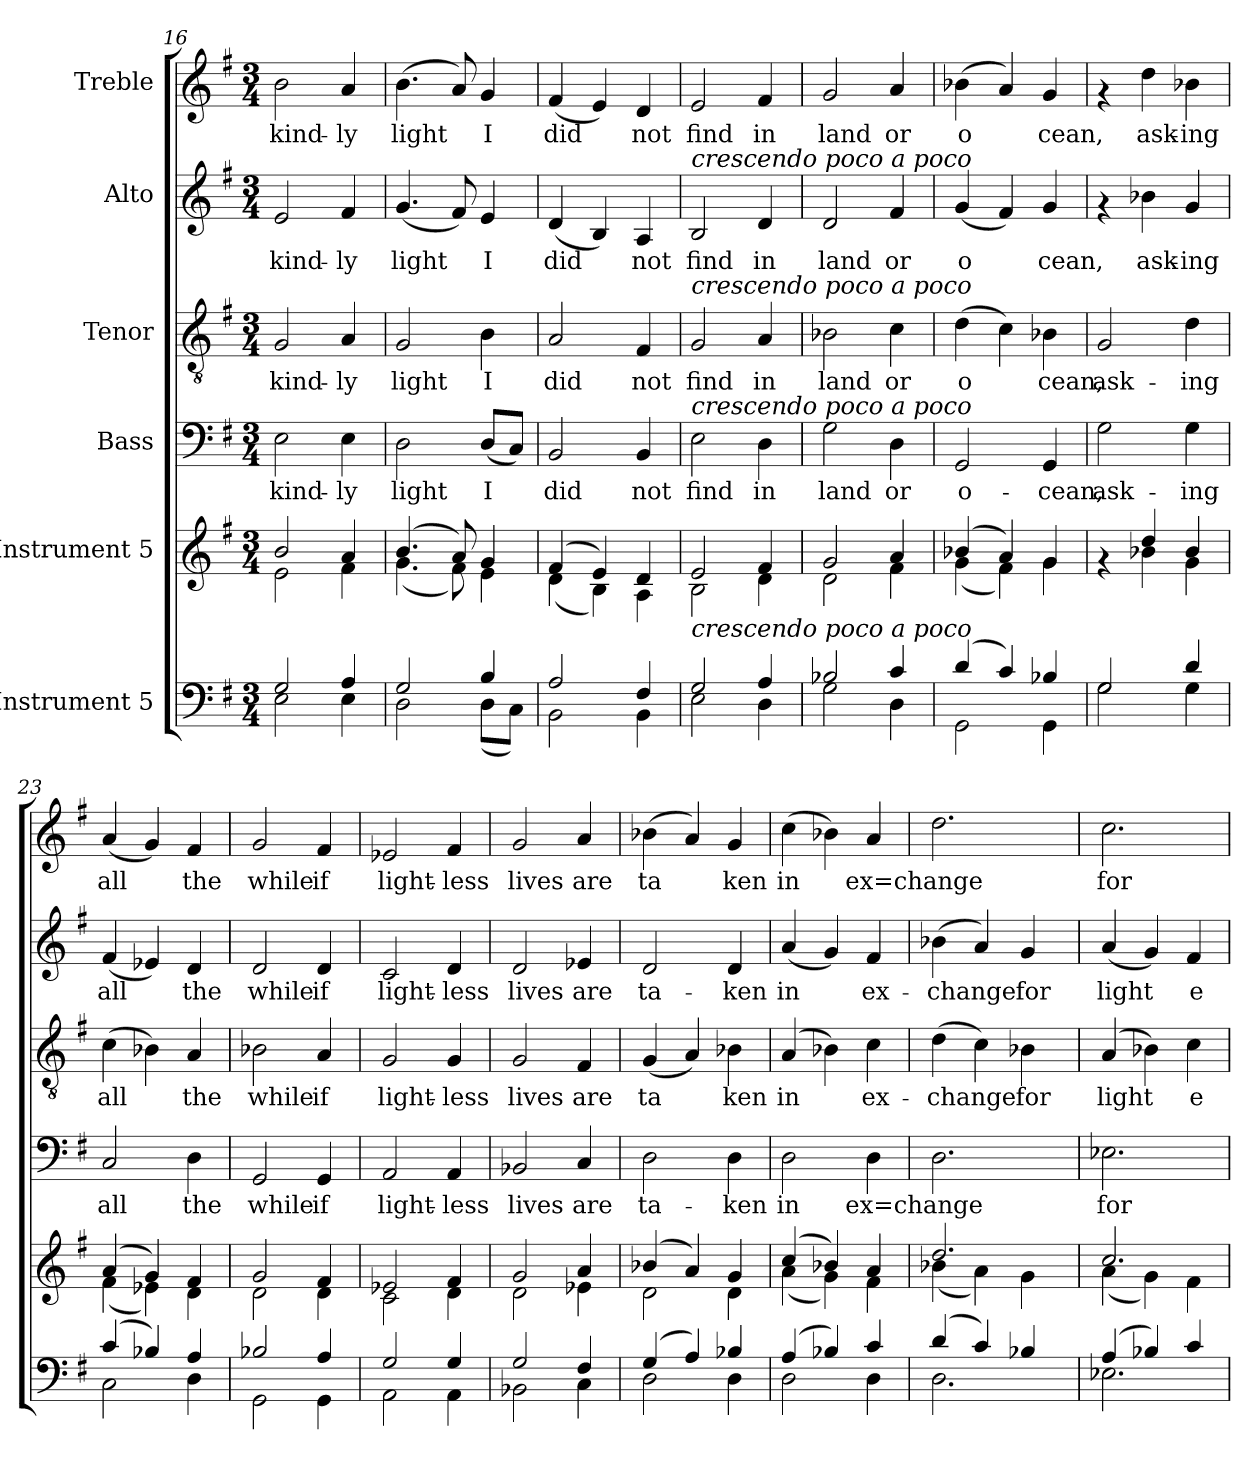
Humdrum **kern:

**kern	**kern	**kern	**text	**kern	**text	**kern	**text	**kern	**text
*part6	*part5	*part4	*part4	*part3	*part3	*part2	*part2	*part1	*part1
*staff6	*staff5	*staff4	*staff4	*staff3	*staff3	*staff2	*staff2	*staff1	*staff1
*I"Instrument 5	*I"Instrument 5	*I"Bass	*	*I"Tenor	*	*I"Alto	*	*I"Treble	*
*clefF4	*clefG2	*clefF4	*	*clefGv2	*	*clefG2	*	*clefG2	*
*k[f#]	*k[f#]	*k[f#]	*	*k[f#]	*	*k[f#]	*	*k[f#]	*
*G:	*G:	*G:	*	*G:	*	*G:	*	*G:	*
*M3/4	*M3/4	*M3/4	*	*M3/4	*	*M3/4	*	*M3/4	*
=16	=16	=16	=16	=16	=16	=16	=16	=16	=16
*^	*^	*	*	*	*	*	*	*	*
!	!	!	!	!	!LO:LY:b:cj	!	!LO:LY:b:cj	!	!LO:LY:b:cj	!	!LO:LY:b:cj
2G/	2E\	2b/	2e\	2E\	kind-	2G/	kind-	2e/	kind-	2b\	kind-
!	!	!	!	!	!LO:LY:b:cj	!	!LO:LY:b:cj	!	!LO:LY:b:cj	!	!LO:LY:b:cj
4A/	4E\	4a/	4f#\	4E\	-ly	4A/	-ly	4f#/	-ly	4a/	-ly
=17	=17	=17	=17	=17	=17	=17	=17	=17	=17	=17	=17
!	!	!	!	!	!LO:LY:b:cj	!	!LO:LY:b:cj	!	!LO:LY:b:cj	!	!LO:LY:b:cj
2G/	2D\	(>4.b/	(<4.g\	2D\	light	2G/	light	(<4.g/	light	(>4.b\	light
!	!	!	!	!	!	!	!	!	!LO:LY:b:cj	!	!LO:LY:b:cj
.	.	8a/)	8f#\)	.	.	.	.	8f#/)	.	8a/)	.
!	!	!	!	!	!LO:LY:b:cj	!	!LO:LY:b:cj	!	!LO:LY:b:cj	!	!LO:LY:b:cj
4B/	(<8D\L	4g/	4e\	(<8D/L	I	4B\	I	4e/	I	4g/	I
!	!	!	!	!	!LO:LY:b:cj	!	!	!	!	!	!
.	8C\J)	.	.	8C/J)	.	.	.	.	.	.	.
!!LO:PB:g=z
=18	=18	=18	=18	=18	=18	=18	=18	=18	=18	=18	=18
!	!	!	!	!	!LO:LY:b:cj	!	!LO:LY:b:cj	!	!LO:LY:b:cj	!	!LO:LY:b:cj
2A/	2BB\	(>4f#/	(<4d\	2BB/	did	2A/	did	(<4d/	did	(<4f#/	did
!	!	!	!	!	!	!	!	!	!LO:LY:b:cj	!	!LO:LY:b:cj
.	.	4e/)	4B\)	.	.	.	.	4B/)	.	4e/)	.
!	!	!	!	!	!LO:LY:b:cj	!	!LO:LY:b:cj	!	!LO:LY:b:cj	!	!LO:LY:b:cj
4F#/	4BB\	4d/	4A\	4BB/	not	4F#/	not	4A/	not	4d/	not
=19	=19	=19	=19	=19	=19	=19	=19	=19	=19	=19	=19
!	!	!	!	!	!	!	!	!LO:TX:a:i:t=crescendo poco a poco	!	!	!
!	!	!	!	!	!	!LO:TX:a:i:t=crescendo poco a poco	!	!	!	!	!
!	!	!	!	!LO:TX:a:i:t=crescendo poco a poco	!	!	!	!	!	!	!
!LO:TX:a:i:t=crescendo poco a poco	!	!	!	!	!	!	!	!	!	!	!
!	!	!	!	!	!LO:LY:b:cj	!	!LO:LY:b:cj	!	!LO:LY:b:cj	!	!LO:LY:b:cj
2G/	2E\	2e/	2B\	2E\	find	2G/	find	2B/	find	2e/	find
!	!	!	!	!	!LO:LY:b:cj	!	!LO:LY:b:cj	!	!LO:LY:b:cj	!	!LO:LY:b:cj
4A/	4D\	4f#/	4d\	4D\	in	4A/	in	4d/	in	4f#/	in
=20	=20	=20	=20	=20	=20	=20	=20	=20	=20	=20	=20
!	!	!	!	!	!LO:LY:b:cj	!	!LO:LY:b:cj	!	!LO:LY:b:cj	!	!LO:LY:b:cj
2B-X/	2G\	2g/	2d\	2G\	land	2B-X\	land	2d/	land	2g/	land
!	!	!	!	!	!LO:LY:b:cj	!	!LO:LY:b:cj	!	!LO:LY:b:cj	!	!LO:LY:b:cj
4c/	4D\	4a/	4f#\	4D\	or	4c\	or	4f#/	or	4a/	or
=21	=21	=21	=21	=21	=21	=21	=21	=21	=21	=21	=21
!	!	!	!	!	!LO:LY:b:cj	!	!LO:LY:b:cj	!	!LO:LY:b:cj	!	!LO:LY:b:cj
(>4d/	2GG\	(>4b-X/	(<4g\	2GG/	o-	(>4d\	o-	(<4g/	o-	(>4b-X\	o-
!	!	!	!	!	!	!	!LO:LY:b:cj	!	!LO:LY:b:cj	!	!LO:LY:b:cj
4c/)	.	4a/)	4f#\)	.	.	4c\)	--	4f#/)	--	4a/)	--
!	!	!	!	!	!LO:LY:b:cj	!	!LO:LY:b:cj	!	!LO:LY:b:cj	!	!LO:LY:b:cj
4B-X/	4GG\	4g/	4g\	4GG/	-cean,	4B-X\	-cean,	4g/	-cean,	4g/	-cean,
=22	=22	=22	=22	=22	=22	=22	=22	=22	=22	=22	=22
!	!	!	!	!	!LO:LY:b:cj	!	!LO:LY:b:cj	!	!	!	!
2G/	2G\	4rf	4ryy	2G\	ask-	2G/	ask-	4rf	.	4rf	.
!	!	!	!	!	!	!	!	!	!LO:LY:b:cj	!	!LO:LY:b:cj
.	.	4dd/	4b-X\	.	.	.	.	4b-X\	ask-	4dd\	ask-
!	!	!	!	!	!LO:LY:b:cj	!	!LO:LY:b:cj	!	!LO:LY:b:cj	!	!LO:LY:b:cj
4d/	4G\	4b-/	4g\	4G\	-ing	4d\	-ing	4g/	-ing	4b-X\	-ing
=23	=23	=23	=23	=23	=23	=23	=23	=23	=23	=23	=23
!	!	!	!	!	!LO:LY:b:cj	!	!LO:LY:b:cj	!	!LO:LY:b:cj	!	!LO:LY:b:cj
(>4c/	2C\	(>4a/	(<4f#\	2C/	all	(>4c\	all	(<4f#/	all	(<4a/	all
!	!	!	!	!	!	!	!LO:LY:b:cj	!	!LO:LY:b:cj	!	!LO:LY:b:cj
4B-X/)	.	4g/)	4e-X\)	.	.	4B-X\)	.	4e-X/)	.	4g/)	.
!	!	!	!	!	!LO:LY:b:cj	!	!LO:LY:b:cj	!	!LO:LY:b:cj	!	!LO:LY:b:cj
4A/	4D\	4f#/	4d\	4D\	the	4A/	the	4d/	the	4f#/	the
=24	=24	=24	=24	=24	=24	=24	=24	=24	=24	=24	=24
!	!	!	!	!	!LO:LY:b:cj	!	!LO:LY:b:cj	!	!LO:LY:b:cj	!	!LO:LY:b:cj
2B-X/	2GG\	2g/	2d\	2GG/	while	2B-X\	while	2d/	while	2g/	while
!	!	!	!	!	!LO:LY:b:cj	!	!LO:LY:b:cj	!	!LO:LY:b:cj	!	!LO:LY:b:cj
4A/	4GG\	4f#/	4d\	4GG/	if	4A/	if	4d/	if	4f#/	if
=25	=25	=25	=25	=25	=25	=25	=25	=25	=25	=25	=25
!	!	!	!	!	!LO:LY:b:cj	!	!LO:LY:b:cj	!	!LO:LY:b:cj	!	!LO:LY:b:cj
2G/	2AA\	2e-X/	2c\	2AA/	light-	2G/	light-	2c/	light-	2e-X/	light-
!	!	!	!	!	!LO:LY:b:cj	!	!LO:LY:b:cj	!	!LO:LY:b:cj	!	!LO:LY:b:cj
4G/	4AA\	4f#/	4d\	4AA/	-less	4G/	-less	4d/	-less	4f#/	-less
=26	=26	=26	=26	=26	=26	=26	=26	=26	=26	=26	=26
!	!	!	!	!	!LO:LY:b:cj	!	!LO:LY:b:cj	!	!LO:LY:b:cj	!	!LO:LY:b:cj
2G/	2BB-X\	2g/	2d\	2BB-X/	lives	2G/	lives	2d/	lives	2g/	lives
!	!	!	!	!	!LO:LY:b:cj	!	!LO:LY:b:cj	!	!LO:LY:b:cj	!	!LO:LY:b:cj
4F#/	4C\	4a/	4e-X\	4C/	are	4F#/	are	4e-X/	are	4a/	are
!!LO:LB:g=z
=27	=27	=27	=27	=27	=27	=27	=27	=27	=27	=27	=27
!	!	!	!	!	!LO:LY:b:cj	!	!LO:LY:b:cj	!	!LO:LY:b:cj	!	!LO:LY:b:cj
(>4G/	2D\	(>4b-X/	2d\	2D\	ta-	(<4G/	ta-	2d/	ta-	(>4b-X\	ta-
!	!	!	!	!	!	!	!LO:LY:b:cj	!	!	!	!LO:LY:b:cj
4A/)	.	4a/)	.	.	.	4A/)	--	.	.	4a/)	--
!	!	!	!	!	!LO:LY:b:cj	!	!LO:LY:b:cj	!	!LO:LY:b:cj	!	!LO:LY:b:cj
4B-X/	4D\	4g/	4d\	4D\	-ken	4B-X\	-ken	4d/	-ken	4g/	-ken
=28	=28	=28	=28	=28	=28	=28	=28	=28	=28	=28	=28
!	!	!	!	!	!LO:LY:b:cj	!	!LO:LY:b:cj	!	!LO:LY:b:cj	!	!LO:LY:b:cj
(>4A/	2D\	(>4cc/	(<4a\	2D\	in	(>4A/	in	(<4a/	in	(>4cc\	in
!	!	!	!	!	!	!	!LO:LY:b:cj	!	!LO:LY:b:cj	!	!LO:LY:b:cj
4B-X/)	.	4b-X/)	4g\)	.	.	4B-X\)	.	4g/)	.	4b-X\)	.
!	!	!	!	!	!LO:LY:b:cj	!	!LO:LY:b:cj	!	!LO:LY:b:cj	!	!LO:LY:b:cj
4c/	4D\	4a/	4f#\	4D\	ex=change	4c\	ex-	4f#/	ex-	4a/	ex=change
=29	=29	=29	=29	=29	=29	=29	=29	=29	=29	=29	=29
!	!	!	!	!	!LO:LY:b:cj	!	!LO:LY:b:cj	!	!LO:LY:b:cj	!	!LO:LY:b:cj
(>4d/	2.D\	2.dd/	(<4b-X\	2.D\	.	(>4d\	-change	(>4b-X\	-change	2.dd\	.
!	!	!	!	!	!	!	!LO:LY:b:cj	!	!LO:LY:b:cj	!	!
4c/)	.	.	4a\)	.	.	4c\)	.	4a/)	.	.	.
!	!	!	!	!	!	!	!LO:LY:b:cj	!	!LO:LY:b:cj	!	!
4B-X/	.	.	4g\	.	.	4B-X\	for	4g/	for	.	.
=30	=30	=30	=30	=30	=30	=30	=30	=30	=30	=30	=30
!	!	!	!	!	!LO:LY:b:cj	!	!LO:LY:b:cj	!	!LO:LY:b:cj	!	!LO:LY:b:cj
(>4A/	2.E-X\	2.cc/	(<4a\	2.E-X\	for	(>4A/	light	(<4a/	light	2.cc\	for
!	!	!	!	!	!	!	!LO:LY:b:cj	!	!LO:LY:b:cj	!	!
4B-X/)	.	.	4g\)	.	.	4B-X\)	.	4g/)	.	.	.
!	!	!	!	!	!	!	!LO:LY:b:cj	!	!LO:LY:b:cj	!	!
4c/	.	.	4f#\	.	.	4c\	e-	4f#/	e-	.	.
*v	*v	*	*	*	*	*	*	*	*	*	*
*	*v	*v	*	*	*	*	*	*	*	*
=	=	=	=	=	=	=	=	=	=
*-	*-	*-	*-	*-	*-	*-	*-	*-	*-
